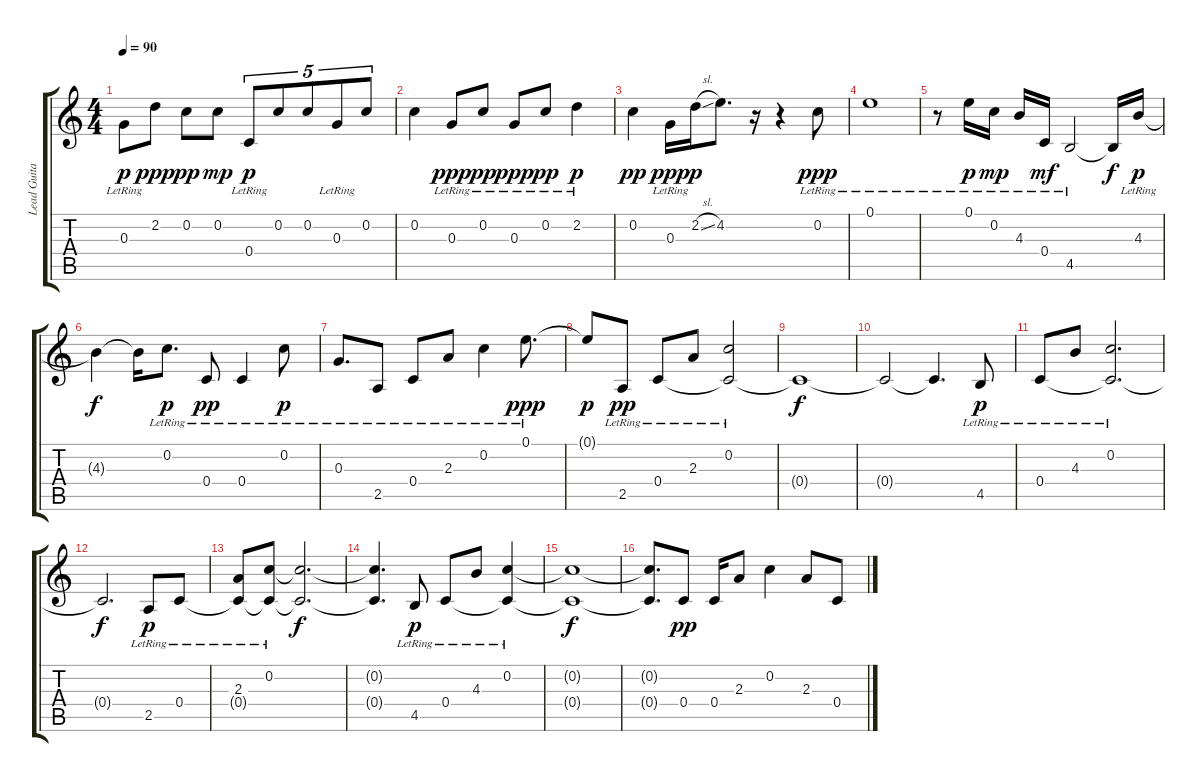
\track ("Lead Guitar" "Lead Guita") {instrument electricguitarjazz}
\staff {score tabs}
\tuning (E4 C4 G3 C3 G2 C2) {hide}
\ts (4 4)
\tempo 90
\clef g2
\ks c
0.3{lr}.8{dy p} 2.2.8{dy ppp} 0.2.8{dy pp} 0.2.8{dy mp} 0.4{lr}.8{tu (5 4) dy p} 0.2.8{tu (5 4)} 0.2.8{tu (5 4)} 0.3{lr}.8{tu (5 4)} 0.2.8{tu (5 4)} |
0.2.4 0.3{lr}.8{dy ppp} 0.2{lr}.8{dy pp} 0.3{lr}.8{dy ppp} 0.2{lr}.8{dy pp} 2.2{lr}.4{dy p} |
0.2.4{dy pp} 0.3{lr}.16{dy ppp} 2.2{sl}.16{dy p} 4.2.8{d} r.16 r.4 0.2{lr}.8{dy ppp} |
0.1{lr}.1 |
r.8 0.1{lr}.16{dy p} 0.2{lr}.16{dy mp} 4.3{lr}.16 0.4{lr}.16{dy mf} 4.5{lr}.2 4.5{t}.16{dy f} 4.3{lr}.16{dy p} |
4.3{t}.4{dy f} 4.3{t}.16 0.2{lr}.8{d dy p} 0.4{lr}.8{dy pp} 0.4{lr}.4 0.2{lr}.8{dy p} |
0.3{lr}.8{d} 2.5{lr}.8 0.4{lr}.8 2.3{lr}.8 0.2{lr}.4 0.1{lr}.8{d dy ppp} |
0.1{t}.8{dy p} 2.5{lr}.8{dy pp} 0.4{lr}.8 2.3{lr}.8 (0.2{lr} 0.4{t}).2 |
0.4{t}.1{dy f} |
0.4{t}.2 0.4{t}.4{d} 4.5{lr}.8{dy p} |
0.4{lr}.8 4.3{lr}.8 (0.2{lr} 0.4{t}).2{d} |
0.4{t}.2{d dy f} 2.5{lr}.8{dy p} 0.4{lr}.8 |
(2.3{lr} 0.4{t}).8 (0.2{lr} 0.4{t}).8 (0.2{t} 0.4{t}).2{d dy f} |
(0.2{t} 0.4{t}).4{d} 4.5{lr}.8{dy p} 0.4{lr}.8 4.3{lr}.8 (0.2{lr} 0.4{t}).4 |
(0.2{t} 0.4{t}).1{dy f} |
(0.2{t} 0.4{t}).8{d} 0.4.8{dy pp} 0.4.16 2.3.8 0.2.4 2.3.8 0.4.8
